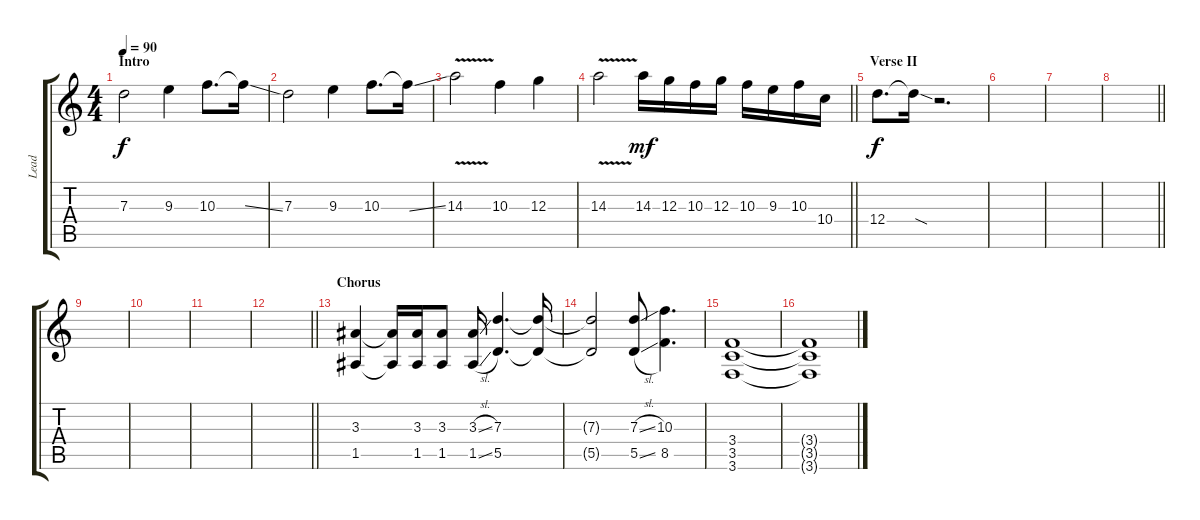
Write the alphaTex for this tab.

\track ("Lead" "Lead") {instrument distortionguitar}
\staff {score tabs}
\tuning (E4 B3 G3 D3 A2 D2) {hide}
\ts (4 4)
\section ("" "Intro")
\tempo 90
\clef g2
\ks c
7.3.2{dy f volume 13 balance 0} 9.3.4 10.3.8{d} 10.3{ss t}.16 |
7.3.2 9.3.4 10.3.8{d} 10.3{ss t}.16 |
14.3{v}.2 10.3.4 12.3.4 |
\barLineRight lightlight
14.3{v}.2 14.3.16{dy mf} 12.3.16 10.3.16 12.3.16 10.3.16 9.3.16 10.3.16 10.4.16 |
\section ("" "Verse II")
12.4.8{d dy f} 12.4{sod t}.16 r.2{d} |
|
|
\barLineRight lightlight
|
|
|
|
\barLineRight lightlight
|
\section ("" "Chorus")
(3.3 1.5).4{balance 8} (3.3{t} 1.5{t}).16 (3.3 1.5).16 (3.3 1.5).8 (3.3{sl} 1.5{sl}).16 (7.3 5.5).4{d} (7.3{t} 5.5{t}).16 |
(7.3{t} 5.5{t}).2 (7.3{sl} 5.5{sl}).8 (10.3 8.5).4{d} |
(3.4 3.5 3.6).1 |
(3.4{t} 3.5{t} 3.6{t}).1
